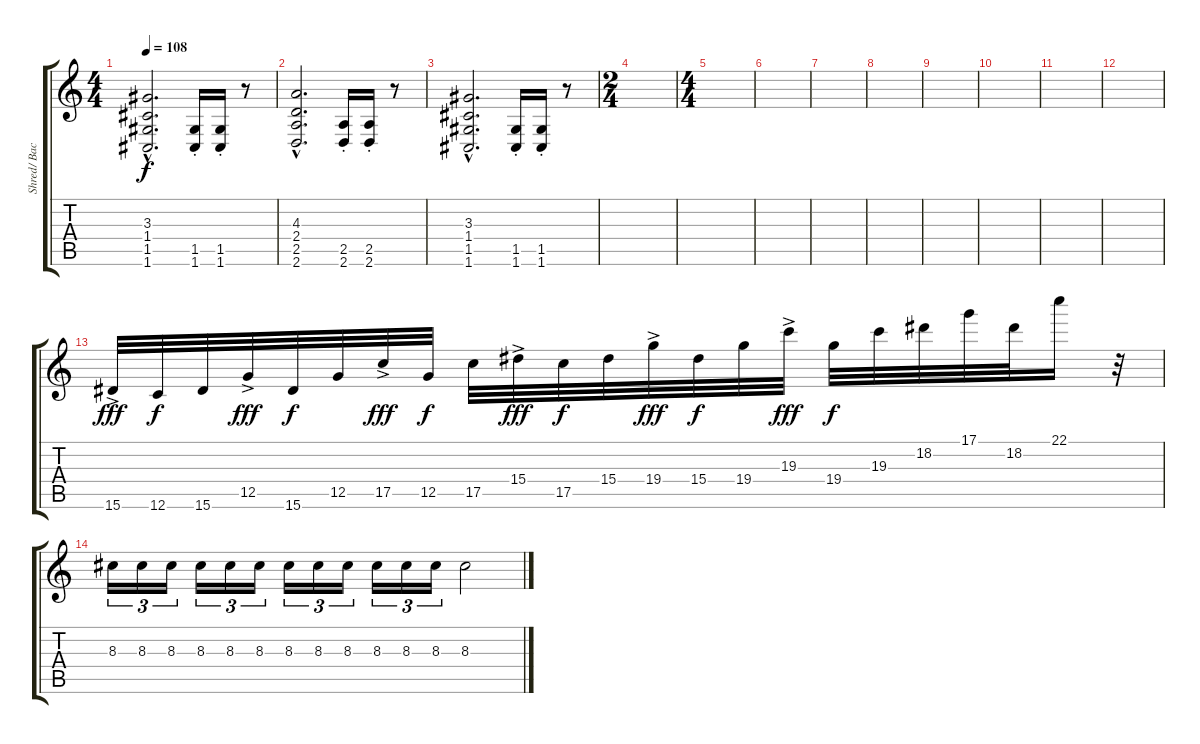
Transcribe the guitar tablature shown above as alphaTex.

\track ("Shred/ Backing" "Shred/ Bac") {instrument distortionguitar}
\staff {score tabs}
\tuning (D4 A3 F3 C3 G2 C2) {hide}
\ts (4 4)
\tempo 108
\clef g2
\ks c
(3.3{hac} 1.4{hac} 1.5{hac} 1.6{hac}).2{d dy f} (1.5{st} 1.6{st}).16 (1.5{st} 1.6{st}).16 r.8 |
(4.3{hac} 2.4{hac} 2.5{hac} 2.6{hac}).2{d} (2.5{st} 2.6{st}).16 (2.5{st} 2.6{st}).16 r.8 |
(3.3{hac} 1.4{hac} 1.5{hac} 1.6{hac}).2{d} (1.5{st} 1.6{st}).16 (1.5{st} 1.6{st}).16 r.8 |
\ts (2 4)
|
\ts (4 4)
|
|
|
|
|
|
|
|
15.6{ac}.32{dy fff} 12.6.32{dy f} 15.6.32 12.5{ac}.32{dy fff} 15.6.32{dy f} 12.5.32 17.5{ac}.32{dy fff} 12.5.32{dy f} 17.5.32 15.4{ac}.32{dy fff} 17.5.32{dy f} 15.4.32 19.4{ac}.32{dy fff} 15.4.32{dy f} 19.4.32 19.3{ac}.32{dy fff} 19.4.32{dy f} 19.3.32 18.2.32 17.1.32 18.2.32 22.1.16 r.32 |
8.3.16{tu (3 2)} 8.3.16{tu (3 2)} 8.3.16{tu (3 2)} 8.3.16{tu (3 2)} 8.3.16{tu (3 2)} 8.3.16{tu (3 2)} 8.3.16{tu (3 2)} 8.3.16{tu (3 2)} 8.3.16{tu (3 2)} 8.3.16{tu (3 2)} 8.3.16{tu (3 2)} 8.3.16{tu (3 2)} 8.3.2
